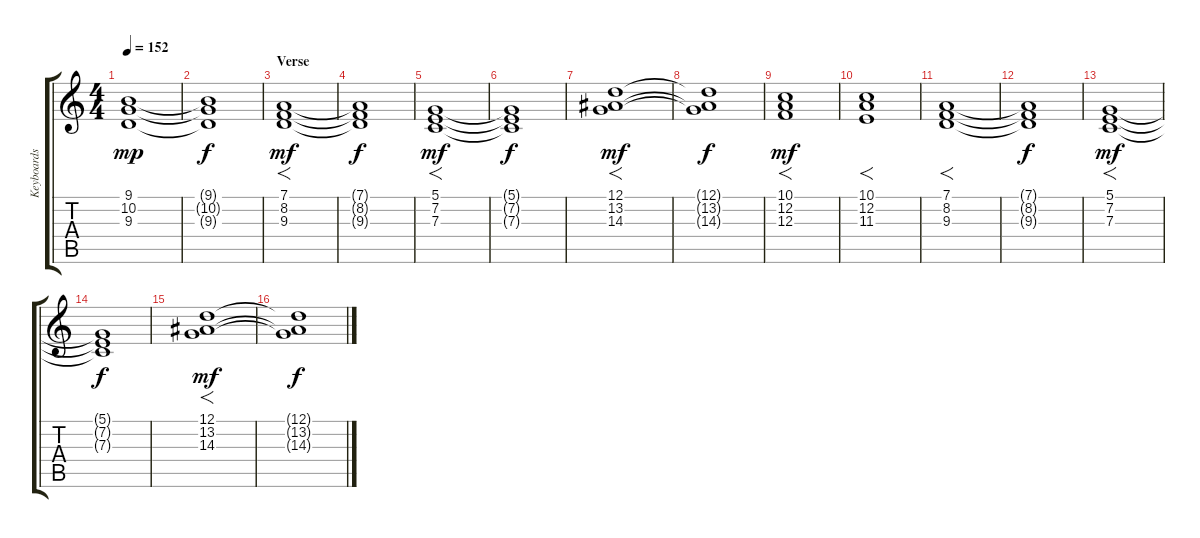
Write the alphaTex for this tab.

\track ("Keyboards" "Keyboards") {instrument pad2warm}
\staff {score tabs}
\tuning (D4 A3 F3 C3 G2 D2) {hide}
\ts (4 4)
\tempo 152
\clef g2
\ks c
(9.1 10.2 9.3).1{dy mp} |
(9.1{t} 10.2{t} 9.3{t}).1{dy f} |
\section ("" "Verse")
(7.1 8.2 9.3).1{f dy mf} |
(7.1{t} 8.2{t} 9.3{t}).1{dy f} |
(5.1 7.2 7.3).1{f dy mf} |
(5.1{t} 7.2{t} 7.3{t}).1{dy f} |
(12.1 13.2 14.3).1{f dy mf} |
(12.1{t} 13.2{t} 14.3{t}).1{dy f} |
(10.1 12.2 12.3).1{f dy mf} |
(10.1 12.2 11.3).1{f} |
(7.1 8.2 9.3).1{f} |
(7.1{t} 8.2{t} 9.3{t}).1{dy f} |
(5.1 7.2 7.3).1{f dy mf} |
(5.1{t} 7.2{t} 7.3{t}).1{dy f} |
(12.1 13.2 14.3).1{f dy mf} |
(12.1{t} 13.2{t} 14.3{t}).1{dy f}
